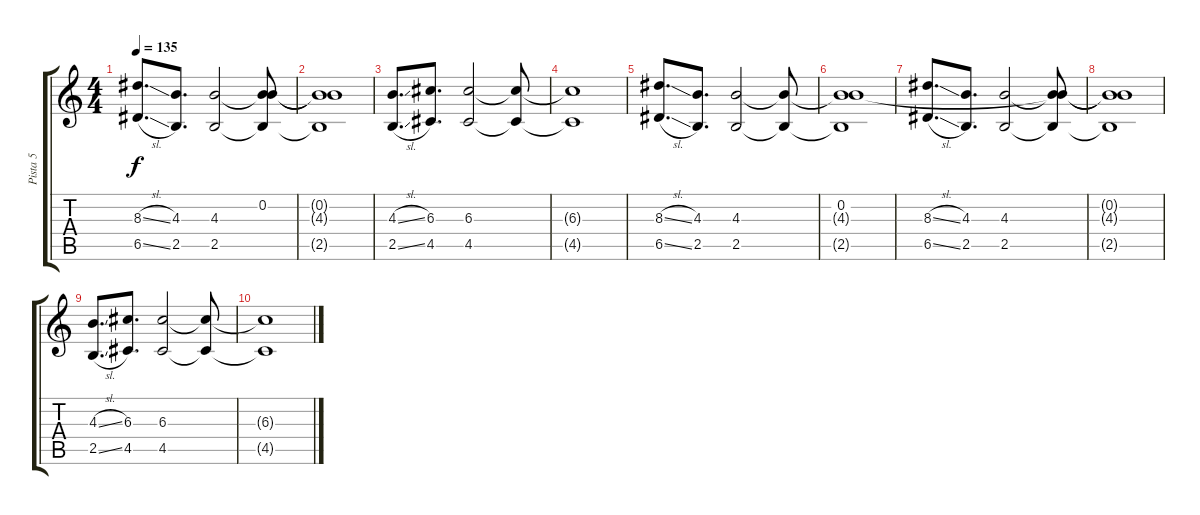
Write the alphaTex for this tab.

\track ("Pista 5" "Pista 5") {instrument electricguitarjazz}
\staff {score tabs}
\tuning (E4 B3 G3 D3 A2 E2) {hide}
\ts (4 4)
\tempo 135
\clef g2
\ks c
(8.3{sl} 6.5{sl}).8{d dy f} (4.3 2.5).8{d} (4.3 2.5).2 (0.2{t} 4.3{t} 2.5{t}).8 |
(0.2{t} 4.3{t} 2.5{t}).1 |
(4.3{sl} 2.5{sl}).8{d} (6.3 4.5).8{d} (6.3 4.5).2 (6.3{t} 4.5{t}).8 |
(6.3{t} 4.5{t}).1 |
(8.3{sl} 6.5{sl}).8{d} (4.3 2.5).8{d} (4.3 2.5).2 (4.3{t} 2.5{t}).8 |
(0.2 4.3{t} 2.5{t}).1 |
(8.3{sl} 6.5{sl}).8{d} (4.3 2.5).8{d} (4.3 2.5).2 (0.2{t} 4.3{t} 2.5{t}).8 |
(0.2{t} 4.3{t} 2.5{t}).1 |
(4.3{sl} 2.5{sl}).8{d} (6.3 4.5).8{d} (6.3 4.5).2 (6.3{t} 4.5{t}).8 |
(6.3{t} 4.5{t}).1
